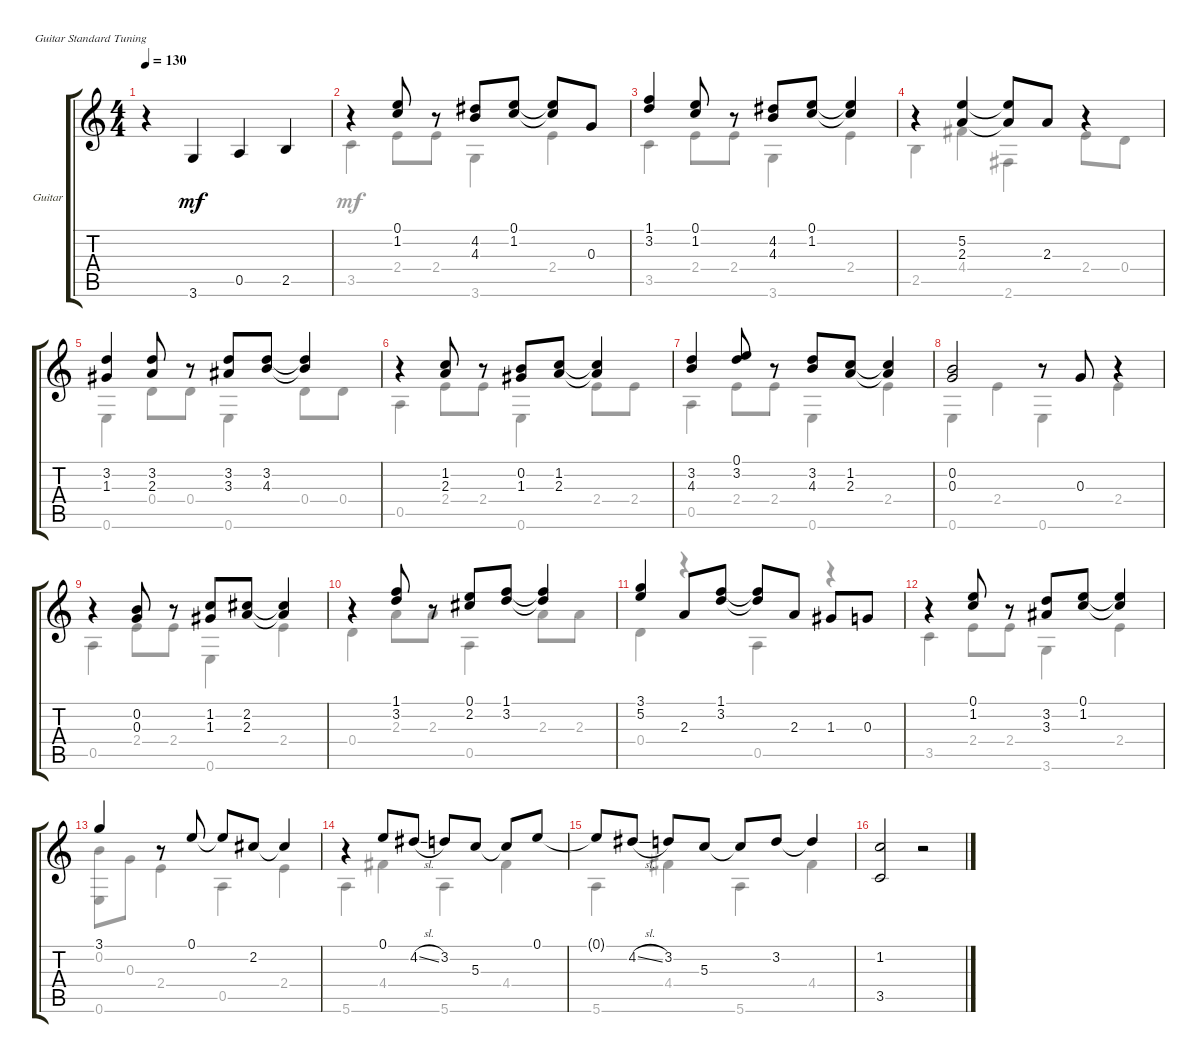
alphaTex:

\bracketExtendMode groupsimilarinstruments
\firstSystemTrackNameOrientation horizontal
\otherSystemsTrackNameOrientation horizontal
\track ("Guitar" "Guitar") {instrument acousticguitarnylon}
\staff {score tabs}
\tuning (E4 B3 G3 D3 A2 E2)
\voice
\ts (4 4)
\tempo 130
\clef g2
\ks c
r.4{dy mf instrument acousticguitarnylon} 3.6.4 0.5.4 2.5.4 |
r.4 (0.1 1.2).8 r.8 (4.2 4.3).8 (0.1 1.2).8 (0.1{t} 1.2{t}).8 0.3.8 |
(1.1 3.2).4 (0.1 1.2).8 r.8 (4.2 4.3).8 (0.1 1.2).8 (0.1{t} 1.2{t}).4 |
r.4 (5.2 2.3).4 (5.2{t} 2.3{t}).8 2.3.8 r.4 |
(3.2 1.3).4 (3.2 2.3).8 r.8 (3.2 3.3).8 (3.2 4.3).8 (3.2{t} 4.3{t}).4 |
r.4 (1.2 2.3).8 r.8 (0.2 1.3).8 (1.2 2.3).8 (1.2{t} 2.3{t}).4 |
(3.2 4.3).4 (0.1 3.2).8 r.8 (3.2 4.3).8 (1.2 2.3).8 (1.2{t} 2.3{t}).4 |
(0.2 0.3).2 r.8 0.3.8 r.4 |
r.4 (0.2 0.3).8 r.8 (1.2 1.3).8 (2.2 2.3).8 (2.2{t} 2.3{t}).4 |
r.4 (1.1 3.2).8 r.8 (0.1 2.2).8 (1.1 3.2).8 (1.1{t} 3.2{t}).4 |
(3.1 5.2).4 2.3.8 (1.1 3.2).8 (1.1{t} 3.2{t}).8 2.3.8 1.3.8 0.3.8 |
r.4 (0.1 1.2).8 r.8 (3.2 3.3).8 (0.1 1.2).8 (0.1{t} 1.2{t}).4 |
3.1.4 r.8 0.1.8 0.1{t}.8 2.2.8 2.2{t}.4 |
r.4 0.1.8 4.2{sl}.8 3.2.8 5.3.8 5.3{t}.8 0.1.8 |
0.1{t}.8 4.2{sl}.8 3.2.8 5.3.8 5.3{t}.8 3.2.8 3.2{t}.4 |
(1.2 3.5).2 r.2
\voice
\clef g2
\ottava regular
\simile none
\ks c
|
3.5.4 2.4.8 2.4.8 3.6.4 2.4.4 |
3.5.4 2.4.8 2.4.8 3.6.4 2.4.4 |
2.5.4 4.4.4 2.6.4 2.4.8 0.4.8 |
0.6.4 0.4.8 0.4.8 0.6.4 0.4.8 0.4.8 |
0.5.4 2.4.8 2.4.8 0.6.4 2.4.8 2.4.8 |
0.5.4 2.4.8 2.4.8 0.6.4 2.4.4 |
0.6.4 2.4.4 0.6.4 2.4.4 |
0.5.4 2.4.8 2.4.8 0.6.4 2.4.4 |
0.4.4 2.3.8 2.3.8 0.5.4 2.3.8 2.3.8 |
0.4.4 r.4 0.5.4 r.4 |
3.5.4 2.4.8 2.4.8 3.6.4 2.4.4 |
(0.2 0.6).8 0.3.8 2.4.4 0.5.4 2.4.4 |
5.6.4 4.4.4 5.6.4 4.4.4 |
5.6.4 4.4.4 5.6.4 4.4.4 |
